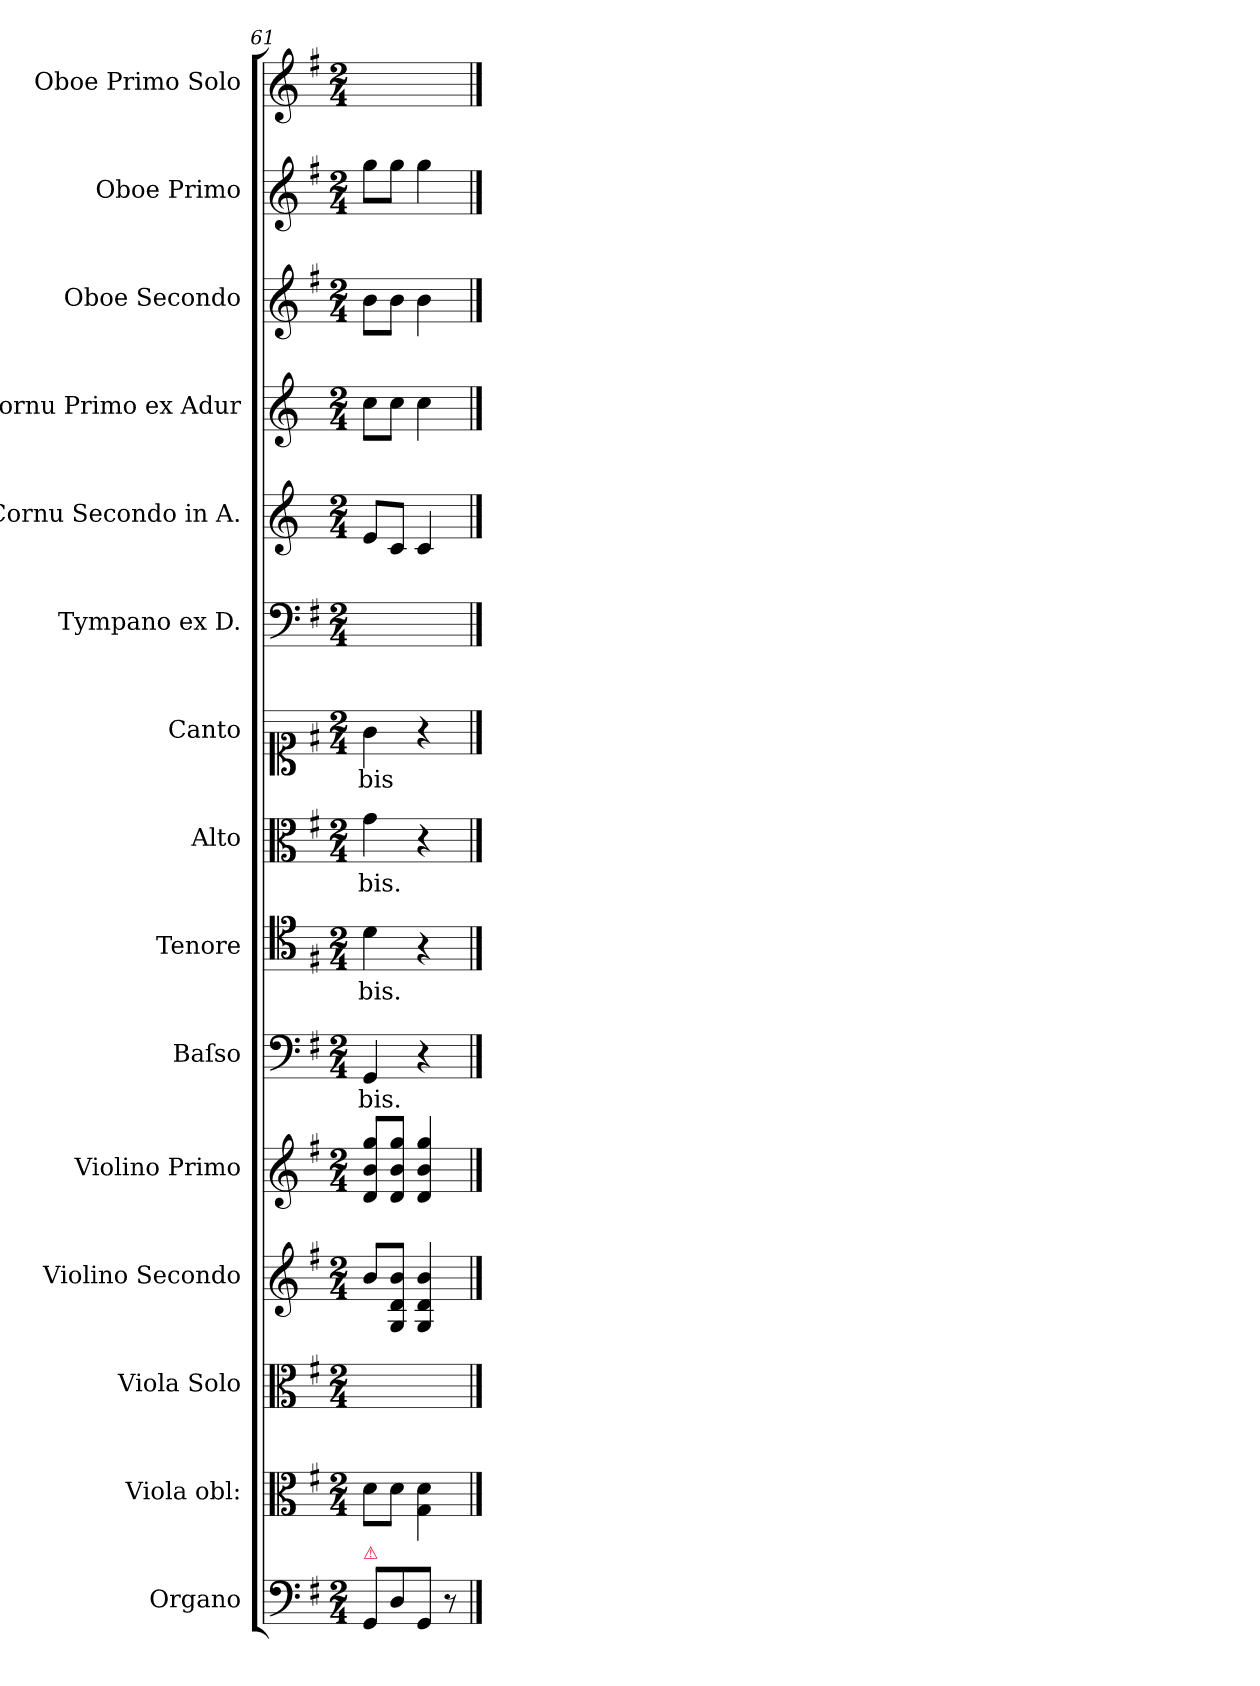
**kern	**kern	**kern	**kern	**kern	**kern	**text	**kern	**text	**kern	**text	**kern	**text	**kern	**kern	**kern	**kern	**kern	**kern
*part15	*part14	*part13	*part12	*part11	*part10	*part10	*part9	*part9	*part8	*part8	*part7	*part7	*part6	*part5	*part4	*part3	*part2	*part1
*staff15	*staff14	*staff13	*staff12	*staff11	*staff10	*staff10	*staff9	*staff9	*staff8	*staff8	*staff7	*staff7	*staff6	*staff5	*staff4	*staff3	*staff2	*staff1
*I"Organo	*I"Viola obl:	*I"Viola Solo	*I"Violino Secondo	*I"Violino Primo	*I"Baſso	*	*I"Tenore	*	*I"Alto	*	*I"Canto	*	*I"Tympano ex D.	*I"Cornu Secondo in A.	*I"Cornu Primo ex Adur	*I"Oboe Secondo	*I"Oboe Primo	*I"Oboe Primo Solo
*I'org	*I'vla	*I'vla solo	*I'vl 2	*I'vl 1	*I'B	*	*I'T	*	*I'A	*	*	*	*	*	*	*I'ob 2	*I'ob 1	*I'ob 1 solo
*clefF4	*clefC3	*clefC3	*clefG2	*clefG2	*clefF4	*	*clefC4	*	*clefC3	*	*clefC1	*	*clefF4	*clefG2	*clefG2	*clefG2	*clefG2	*clefG2
*	*	*	*	*	*	*	*	*	*	*	*	*	*	*ITrd3c5	*ITrd3c5	*	*	*
*k[f#]	*k[f#]	*k[f#]	*k[f#]	*k[f#]	*k[f#]	*	*k[f#]	*	*k[f#]	*	*k[f#]	*	*k[f#]	*k[f#]	*k[f#]	*k[f#]	*k[f#]	*k[f#]
*G:	*G:	*G:	*G:	*G:	*G:	*	*G:	*	*G:	*	*G:	*	*G:	*G:	*G:	*G:	*G:	*G:
*M2/4	*M2/4	*M2/4	*M2/4	*M2/4	*M2/4	*	*M2/4	*	*M2/4	*	*M2/4	*	*M2/4	*M2/4	*M2/4	*M2/4	*M2/4	*M2/4
=61	=61	=61	=61	=61	=61	=61	=61	=61	=61	=61	=61	=61	=61	=61	=61	=61	=61	=61
!LO:TX:a:color=crimson:t=⚠	!	!	!	!	!	!	!	!	!	!	!	!	!	!	!	!	!	!
8GG/L	8d\L	2ryy	8b/L	8d/ 8b/ 8gg/L	4GG/	-bis.	4d\	-bis.	4g\	-bis.	4g\	-bis	2ryy	8B/L	8g\L	8b\L	8gg\L	2ryy
8D\	8d\J	.	8G/ 8d/ 8b/J	8d/ 8b/ 8gg/J	.	.	.	.	.	.	.	.	.	8G/J	8g\J	8b\J	8gg\J	.
8GG/J	4G\ 4d\	.	4G/ 4d/ 4b/	4d/ 4b/ 4gg/	4r	.	4r	.	4r	.	4r	.	.	4G/	4g\	4b\	4gg\	.
8r	.	.	.	.	.	.	.	.	.	.	.	.	.	.	.	.	.	.
==	==	==	==	==	==	==	==	==	==	==	==	==	==	==	==	==	==	==
*-	*-	*-	*-	*-	*-	*-	*-	*-	*-	*-	*-	*-	*-	*-	*-	*-	*-	*-
